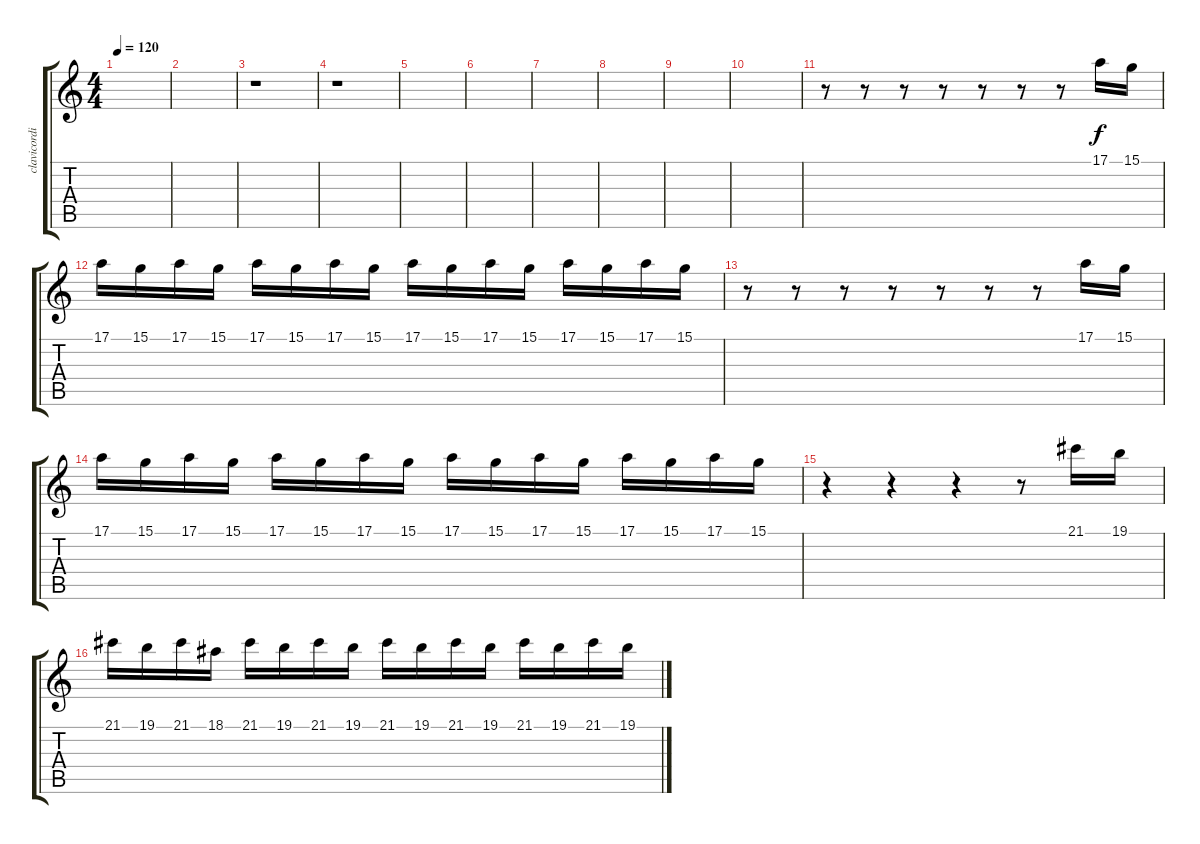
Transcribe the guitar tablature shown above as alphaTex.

\track ("clavicordio" "clavicordi") {instrument harpsichord}
\staff {score tabs}
\tuning (E4 B3 G3 D3 A2 E2) {hide}
\ts (4 4)
\tempo 120
\clef g2
\ks c
|
|
r.1 |
r.1 |
|
|
|
|
|
|
r.8 r.8 r.8 r.8 r.8 r.8 r.8 17.1.16 15.1.16 |
17.1.16 15.1.16 17.1.16 15.1.16 17.1.16 15.1.16 17.1.16 15.1.16 17.1.16 15.1.16 17.1.16 15.1.16 17.1.16 15.1.16 17.1.16 15.1.16 |
r.8 r.8 r.8 r.8 r.8 r.8 r.8 17.1.16 15.1.16 |
17.1.16 15.1.16 17.1.16 15.1.16 17.1.16 15.1.16 17.1.16 15.1.16 17.1.16 15.1.16 17.1.16 15.1.16 17.1.16 15.1.16 17.1.16 15.1.16 |
r.4 r.4 r.4 r.8 21.1.16 19.1.16 |
21.1.16 19.1.16 21.1.16 18.1.16 21.1.16 19.1.16 21.1.16 19.1.16 21.1.16 19.1.16 21.1.16 19.1.16 21.1.16 19.1.16 21.1.16 19.1.16
